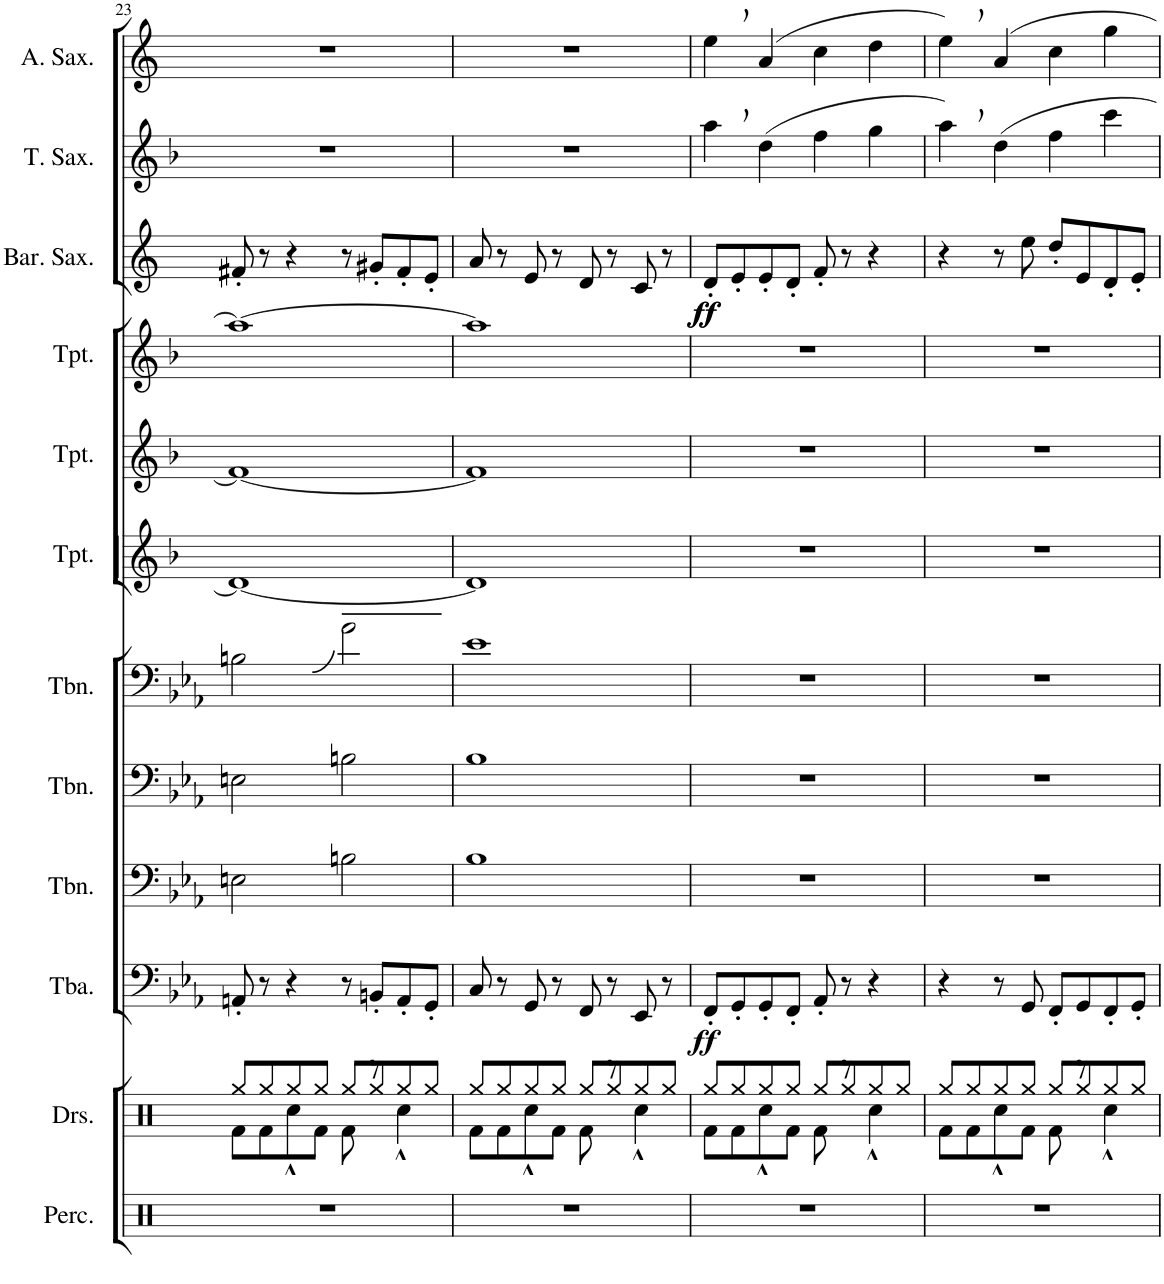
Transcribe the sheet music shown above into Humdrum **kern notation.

**kern	**kern	**kern	**dynam	**kern	**kern	**kern	**kern	**kern	**kern	**kern	**dynam	**kern	**kern
*part12	*part11	*part10	*part10	*part9	*part8	*part7	*part6	*part5	*part4	*part3	*part3	*part2	*part1
*staff12	*staff11	*staff10	*staff10	*staff9	*staff8	*staff7	*staff6	*staff5	*staff4	*staff3	*staff3	*staff2	*staff1
*I"Percussion	*I"Drumset	*I"Tuba	*	*I"Trombone	*I"Trombone	*I"Trombone	*I"Trumpet	*I"Trumpet	*I"Trumpet	*I"Baritone Saxophone	*	*I"Tenor Saxophone	*I"Alto Saxophone
*I'Perc.	*I'Drs.	*I'Tba.	*	*I'Tbn.	*I'Tbn.	*I'Tbn.	*I'Tpt.	*I'Tpt.	*I'Tpt.	*I'Bar. Sax.	*	*I'T. Sax.	*I'A. Sax.
!!LO:PB:g=z
*clefX	*clefX	*clefF4	*	*clefF4	*clefF4	*clefF4	*clefG2	*clefG2	*clefG2	*clefG2	*	*clefG2	*clefG2
*	*	*	*	*	*	*	*Trd1c2	*Trd1c2	*Trd1c2	*Trd12c21	*	*Trd8c14	*Trd5c9
*k[]	*k[]	*k[b-e-a-]	*	*k[b-e-a-]	*k[b-e-a-]	*k[b-e-a-]	*k[b-]	*k[b-]	*k[b-]	*k[]	*	*k[b-]	*k[]
*M4/4	*M4/4	*M4/4	*	*M4/4	*M4/4	*M4/4	*M4/4	*M4/4	*M4/4	*M4/4	*	*M4/4	*M4/4
=23	=23	=23	=23	=23	=23	=23	=23	=23	=23	=23	=23	=23	=23
*	*^	*	*	*	*	*	*	*	*	*	*	*	*
1r	8Rf\L	8Rgg/L	8AAn'/	.	2En\	2En\	2Bn\	1d_	1f_	1aa_	8f#X'/	.	1r	1r
.	8Rf\	8Rgg/	8r	.	.	.	.	.	.	.	8r	.	.	.
.	8Rcc^^\	8Rgg/	4r	.	.	.	.	.	.	.	4r	.	.	.
.	8Rf\J	8Rgg/J	.	.	.	.	.	.	.	.	.	.	.	.
.	8Rf\	8Rgg/L	8r	.	2Bn\	2Bn\	2d\	.	.	.	8r	.	.	.
.	8r	8Rgg/	8BBn'/L	.	.	.	.	.	.	.	8g#X'/L	.	.	.
.	4Rcc^^\	8Rgg/	8AA'/	.	.	.	.	.	.	.	8f#'/	.	.	.
.	.	8Rgg/J	8GG'/J	.	.	.	.	.	.	.	8e'/J	.	.	.
=24	=24	=24	=24	=24	=24	=24	=24	=24	=24	=24	=24	=24	=24	=24
1r	8Rf\L	8Rgg/L	8C/	.	1B-	1B-	1e-	1d]	1f]	1aa]	8a/	.	1r	1r
.	8Rf\	8Rgg/	8r	.	.	.	.	.	.	.	8r	.	.	.
.	8Rcc^^\	8Rgg/	8GG/	.	.	.	.	.	.	.	8e/	.	.	.
.	8Rf\J	8Rgg/J	8r	.	.	.	.	.	.	.	8r	.	.	.
.	8Rf\	8Rgg/L	8FF/	.	.	.	.	.	.	.	8d/	.	.	.
.	8r	8Rgg/	8r	.	.	.	.	.	.	.	8r	.	.	.
.	4Rcc^^\	8Rgg/	8EE-/	.	.	.	.	.	.	.	8c/	.	.	.
.	.	8Rgg/J	8r	.	.	.	.	.	.	.	8r	.	.	.
=25	=25	=25	=25	=25	=25	=25	=25	=25	=25	=25	=25	=25	=25	=25
!	!	!	!	!LO:DY:b	!	!	!	!	!	!	!	!LO:DY:b	!	!
!	!	!	!	!	!	!	!	!	!	!	!	!LO:DY:n=1:b	!	!
1r	8Rf\L	8Rgg/L	8FF'/L	ff	1r	1r	1r	1r	1r	1r	8d'/L	ff ff	4aa'~,\	4ee'~,\
.	8Rf\	8Rgg/	8GG'/	.	.	.	.	.	.	.	8e'/	.	.	.
.	8Rcc^^\	8Rgg/	8GG'/	.	.	.	.	.	.	.	8e'/	.	(4dd\	(4a/
.	8Rf\J	8Rgg/J	8FF'/J	.	.	.	.	.	.	.	8d'/J	.	.	.
.	8Rf\	8Rgg/L	8AA-'/	.	.	.	.	.	.	.	8f'/	.	4ff\	4cc\
.	8r	8Rgg/	8r	.	.	.	.	.	.	.	8r	.	.	.
.	4Rcc^^\	8Rgg/	4r	.	.	.	.	.	.	.	4r	.	4gg\	4dd\
.	.	8Rgg/J	.	.	.	.	.	.	.	.	.	.	.	.
=26	=26	=26	=26	=26	=26	=26	=26	=26	=26	=26	=26	=26	=26	=26
1r	8Rf\L	8Rgg/L	4r	.	1r	1r	1r	1r	1r	1r	4r	.	4aa'~,\)	4ee'~,\)
.	8Rf\	8Rgg/	.	.	.	.	.	.	.	.	.	.	.	.
.	8Rcc^^\	8Rgg/	8r	.	.	.	.	.	.	.	8r	.	4dd\	4a/
.	8Rf\J	8Rgg/J	8GG/	.	.	.	.	.	.	.	8ee\	.	.	.
.	8Rf\	8Rgg/L	8FF'/L	.	.	.	.	.	.	.	8dd'/L	.	4ff\	4cc\
.	8r	8Rgg/	8GG/	.	.	.	.	.	.	.	8e/	.	.	.
.	4Rcc^^\	8Rgg/	8FF'/	.	.	.	.	.	.	.	8d'/	.	4ccc\	4gg\
.	.	8Rgg/J	8GG'/J	.	.	.	.	.	.	.	8e'/J	.	.	.
*	*v	*v	*	*	*	*	*	*	*	*	*	*	*	*
=	=	=	=	=	=	=	=	=	=	=	=	=	=
*-	*-	*-	*-	*-	*-	*-	*-	*-	*-	*-	*-	*-	*-
